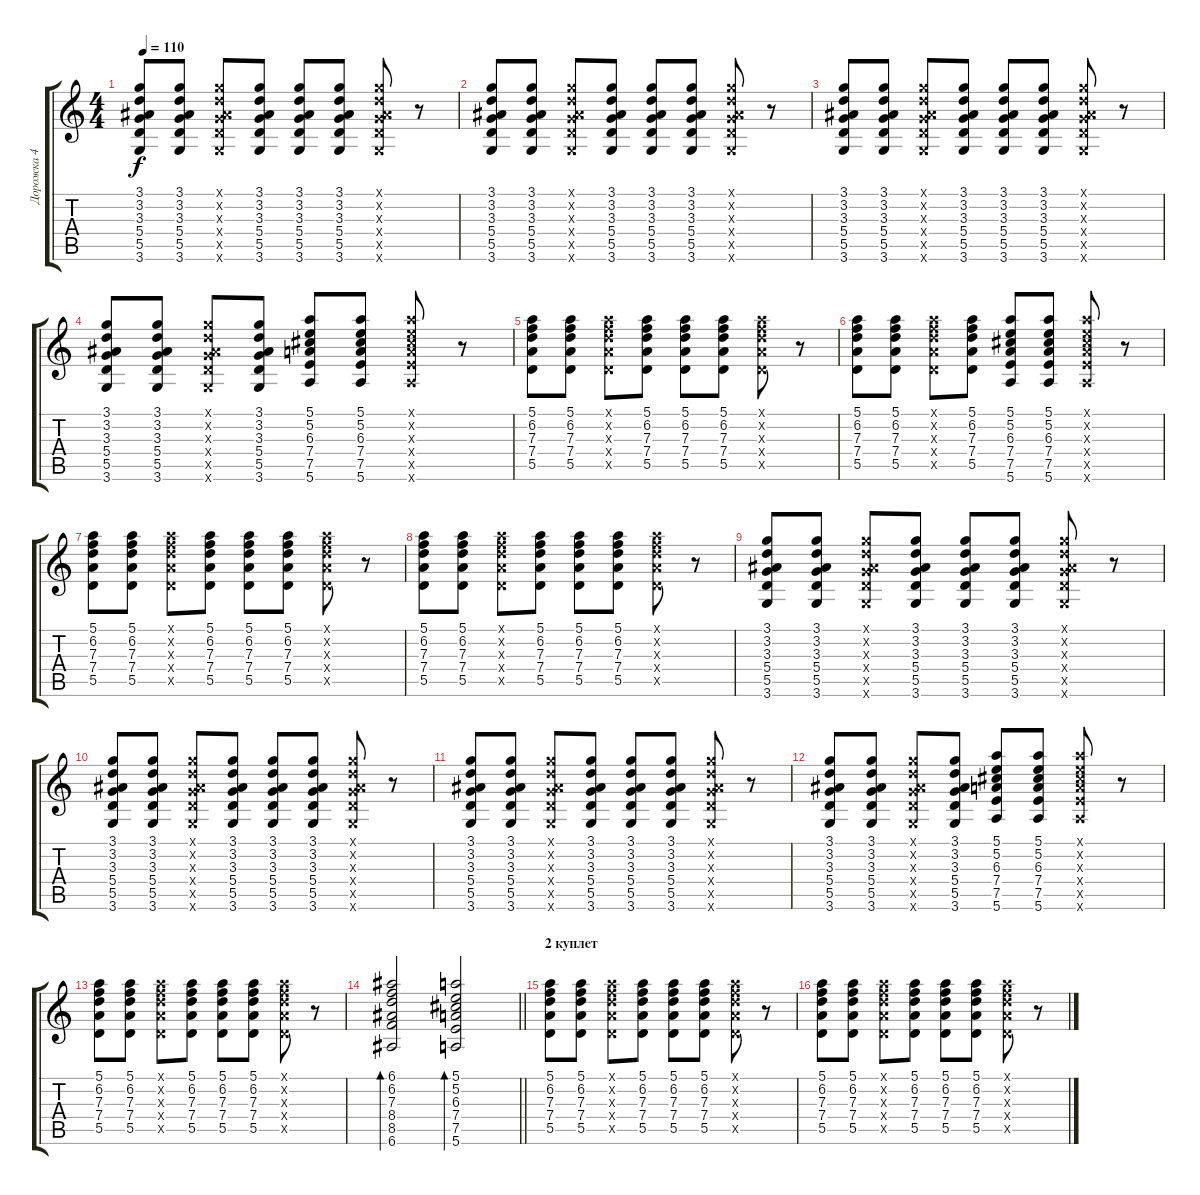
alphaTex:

\track ("Дорожка 4" "Дорожка 4") {instrument acousticguitarsteel}
\staff {score tabs}
\tuning (E4 B3 G3 D3 A2 E2) {hide}
\ts (4 4)
\tempo 110
\clef g2
\ks c
(3.1 3.2 3.3 5.4 5.5 3.6).8{dy f} (3.1 3.2 3.3 5.4 5.5 3.6).8 (3.1{x} 3.2{x} 3.3{x} 5.4{x} 5.5{x} 3.6{x}).8 (3.1 3.2 3.3 5.4 5.5 3.6).8 (3.1 3.2 3.3 5.4 5.5 3.6).8 (3.1 3.2 3.3 5.4 5.5 3.6).8 (3.1{x} 3.2{x} 3.3{x} 5.4{x} 5.5{x} 3.6{x}).8 r.8 |
(3.1 3.2 3.3 5.4 5.5 3.6).8 (3.1 3.2 3.3 5.4 5.5 3.6).8 (3.1{x} 3.2{x} 3.3{x} 5.4{x} 5.5{x} 3.6{x}).8 (3.1 3.2 3.3 5.4 5.5 3.6).8 (3.1 3.2 3.3 5.4 5.5 3.6).8 (3.1 3.2 3.3 5.4 5.5 3.6).8 (3.1{x} 3.2{x} 3.3{x} 5.4{x} 5.5{x} 3.6{x}).8 r.8 |
(3.1 3.2 3.3 5.4 5.5 3.6).8 (3.1 3.2 3.3 5.4 5.5 3.6).8 (3.1{x} 3.2{x} 3.3{x} 5.4{x} 5.5{x} 3.6{x}).8 (3.1 3.2 3.3 5.4 5.5 3.6).8 (3.1 3.2 3.3 5.4 5.5 3.6).8 (3.1 3.2 3.3 5.4 5.5 3.6).8 (3.1{x} 3.2{x} 3.3{x} 5.4{x} 5.5{x} 3.6{x}).8 r.8 |
(3.1 3.2 3.3 5.4 5.5 3.6).8 (3.1 3.2 3.3 5.4 5.5 3.6).8 (3.1{x} 3.2{x} 3.3{x} 5.4{x} 5.5{x} 3.6{x}).8 (3.1 3.2 3.3 5.4 5.5 3.6).8 (5.1 5.2 6.3 7.4 7.5 5.6).8 (5.1 5.2 6.3 7.4 7.5 5.6).8 (5.1{x} 5.2{x} 6.3{x} 7.4{x} 7.5{x} 5.6{x}).8 r.8 |
(5.1 6.2 7.3 7.4 5.5).8 (5.1 6.2 7.3 7.4 5.5).8 (5.1{x} 6.2{x} 7.3{x} 7.4{x} 5.5{x}).8 (5.1 6.2 7.3 7.4 5.5).8 (5.1 6.2 7.3 7.4 5.5).8 (5.1 6.2 7.3 7.4 5.5).8 (5.1{x} 6.2{x} 7.3{x} 7.4{x} 5.5{x}).8 r.8 |
(5.1 6.2 7.3 7.4 5.5).8 (5.1 6.2 7.3 7.4 5.5).8 (5.1{x} 6.2{x} 7.3{x} 7.4{x} 5.5{x}).8 (5.1 6.2 7.3 7.4 5.5).8 (5.1 5.2 6.3 7.4 7.5 5.6).8 (5.1 5.2 6.3 7.4 7.5 5.6).8 (5.1{x} 5.2{x} 6.3{x} 7.4{x} 7.5{x} 5.6{x}).8 r.8 |
(5.1 6.2 7.3 7.4 5.5).8 (5.1 6.2 7.3 7.4 5.5).8 (5.1{x} 6.2{x} 7.3{x} 7.4{x} 5.5{x}).8 (5.1 6.2 7.3 7.4 5.5).8 (5.1 6.2 7.3 7.4 5.5).8 (5.1 6.2 7.3 7.4 5.5).8 (5.1{x} 6.2{x} 7.3{x} 7.4{x} 5.5{x}).8 r.8 |
(5.1 6.2 7.3 7.4 5.5).8 (5.1 6.2 7.3 7.4 5.5).8 (5.1{x} 6.2{x} 7.3{x} 7.4{x} 5.5{x}).8 (5.1 6.2 7.3 7.4 5.5).8 (5.1 6.2 7.3 7.4 5.5).8 (5.1 6.2 7.3 7.4 5.5).8 (5.1{x} 6.2{x} 7.3{x} 7.4{x} 5.5{x}).8 r.8 |
(3.1 3.2 3.3 5.4 5.5 3.6).8 (3.1 3.2 3.3 5.4 5.5 3.6).8 (3.1{x} 3.2{x} 3.3{x} 5.4{x} 5.5{x} 3.6{x}).8 (3.1 3.2 3.3 5.4 5.5 3.6).8 (3.1 3.2 3.3 5.4 5.5 3.6).8 (3.1 3.2 3.3 5.4 5.5 3.6).8 (3.1{x} 3.2{x} 3.3{x} 5.4{x} 5.5{x} 3.6{x}).8 r.8 |
(3.1 3.2 3.3 5.4 5.5 3.6).8 (3.1 3.2 3.3 5.4 5.5 3.6).8 (3.1{x} 3.2{x} 3.3{x} 5.4{x} 5.5{x} 3.6{x}).8 (3.1 3.2 3.3 5.4 5.5 3.6).8 (3.1 3.2 3.3 5.4 5.5 3.6).8 (3.1 3.2 3.3 5.4 5.5 3.6).8 (3.1{x} 3.2{x} 3.3{x} 5.4{x} 5.5{x} 3.6{x}).8 r.8 |
(3.1 3.2 3.3 5.4 5.5 3.6).8 (3.1 3.2 3.3 5.4 5.5 3.6).8 (3.1{x} 3.2{x} 3.3{x} 5.4{x} 5.5{x} 3.6{x}).8 (3.1 3.2 3.3 5.4 5.5 3.6).8 (3.1 3.2 3.3 5.4 5.5 3.6).8 (3.1 3.2 3.3 5.4 5.5 3.6).8 (3.1{x} 3.2{x} 3.3{x} 5.4{x} 5.5{x} 3.6{x}).8 r.8 |
(3.1 3.2 3.3 5.4 5.5 3.6).8 (3.1 3.2 3.3 5.4 5.5 3.6).8 (3.1{x} 3.2{x} 3.3{x} 5.4{x} 5.5{x} 3.6{x}).8 (3.1 3.2 3.3 5.4 5.5 3.6).8 (5.1 5.2 6.3 7.4 7.5 5.6).8 (5.1 5.2 6.3 7.4 7.5 5.6).8 (5.1{x} 5.2{x} 6.3{x} 7.4{x} 7.5{x} 5.6{x}).8 r.8 |
(5.1 6.2 7.3 7.4 5.5).8 (5.1 6.2 7.3 7.4 5.5).8 (5.1{x} 6.2{x} 7.3{x} 7.4{x} 5.5{x}).8 (5.1 6.2 7.3 7.4 5.5).8 (5.1 6.2 7.3 7.4 5.5).8 (5.1 6.2 7.3 7.4 5.5).8 (5.1{x} 6.2{x} 7.3{x} 7.4{x} 5.5{x}).8 r.8 |
\barLineRight lightlight
(6.1 6.2 7.3 8.4 8.5 6.6).2{bd 120} (5.1 5.2 6.3 7.4 7.5 5.6).2{bd 120} |
\section ("" "2 куплет")
(5.1 6.2 7.3 7.4 5.5).8 (5.1 6.2 7.3 7.4 5.5).8 (5.1{x} 6.2{x} 7.3{x} 7.4{x} 5.5{x}).8 (5.1 6.2 7.3 7.4 5.5).8 (5.1 6.2 7.3 7.4 5.5).8 (5.1 6.2 7.3 7.4 5.5).8 (5.1{x} 6.2{x} 7.3{x} 7.4{x} 5.5{x}).8 r.8 |
(5.1 6.2 7.3 7.4 5.5).8 (5.1 6.2 7.3 7.4 5.5).8 (5.1{x} 6.2{x} 7.3{x} 7.4{x} 5.5{x}).8 (5.1 6.2 7.3 7.4 5.5).8 (5.1 6.2 7.3 7.4 5.5).8 (5.1 6.2 7.3 7.4 5.5).8 (5.1{x} 6.2{x} 7.3{x} 7.4{x} 5.5{x}).8 r.8
